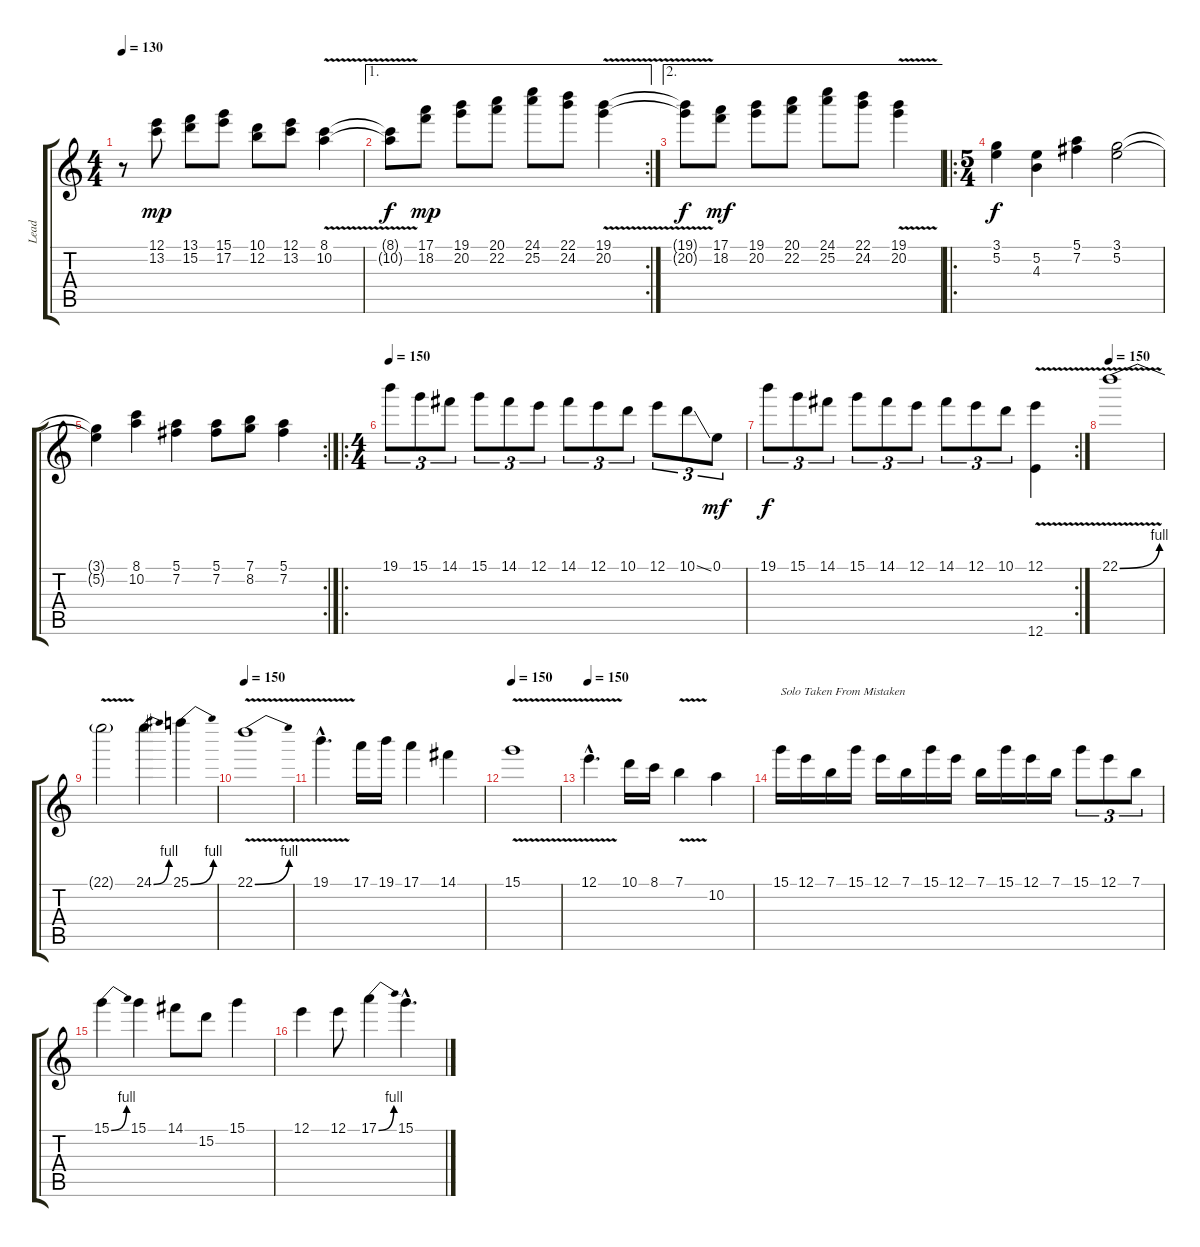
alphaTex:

\track ("Lead" "Lead") {instrument distortionguitar}
\staff {score tabs}
\tuning (E4 B3 G3 D3 A2 E2) {hide}
\ts (4 4)
\tempo 130
\clef g2
\ks c
r.8{dy mp} (12.1 13.2).8 (13.1 15.2).8 (15.1 17.2).8 (10.1 12.2).8 (12.1 13.2).8 (8.1{v} 10.2{v}).4 |
\ae 1
\rc 2
(8.1{t} 10.2{t}).8{dy f} (17.1 18.2).8{dy mp} (19.1 20.2).8 (20.1 22.2).8 (24.1 25.2).8 (22.1 24.2).8 (19.1{v} 20.2{v}).4 |
\ae 2
(19.1{t} 20.2{t}).8{dy f} (17.1 18.2).8{dy mf} (19.1 20.2).8 (20.1 22.2).8 (24.1 25.2).8 (22.1 24.2).8 (19.1{v} 20.2{v}).4 |
\ro
\ts (5 4)
(3.1 5.2).4{dy f volume 16 instrument overdrivenguitar} (5.2 4.3).4 (5.1 7.2).4 (3.1 5.2).2 |
\rc 2
(3.1{t} 5.2{t}).4 (8.1 10.2).4 (5.1 7.2).4 (5.1 7.2).8 (7.1 8.2).8 (5.1 7.2).4 |
\ro
\ts (4 4)
\tempo 150
19.1.8{tu (3 2)} 15.1.8{tu (3 2)} 14.1.8{tu (3 2)} 15.1.8{tu (3 2)} 14.1.8{tu (3 2)} 12.1.8{tu (3 2)} 14.1.8{tu (3 2)} 12.1.8{tu (3 2)} 10.1.8{tu (3 2)} 12.1.8{tu (3 2)} 10.1{ss}.8{tu (3 2)} 0.1.8{tu (3 2) dy mf} |
\rc 2
19.1.8{tu (3 2) dy f} 15.1.8{tu (3 2)} 14.1.8{tu (3 2)} 15.1.8{tu (3 2)} 14.1.8{tu (3 2)} 12.1.8{tu (3 2)} 14.1.8{tu (3 2)} 12.1.8{tu (3 2)} 10.1.8{tu (3 2)} (12.1{v} 12.6{v}).4 |
\tempo 150
22.1{be (bend 0 0 60 4) v}.1 |
22.1{t}.2 24.1{be (bend 0 0 60 4)}.4 25.1{be (bend 0 0 60 4)}.4 |
\tempo 150
22.1{be (bend 0 0 60 4) v}.1 |
19.1{v hac}.4{d} 17.1.16 19.1.16 17.1.4 14.1.4 |
\tempo 150
15.1{v}.1 |
\tempo 150
12.1{v hac}.4{d} 10.1.16 8.1.16 7.1{v}.4 10.2.4 |
15.1.16{txt "Solo Taken From Mistaken"} 12.1.16 7.1.16 15.1.16 12.1.16 7.1.16 15.1.16 12.1.16 7.1.16 15.1.16 12.1.16 7.1.16 15.1.8{tu (3 2)} 12.1.8{tu (3 2)} 7.1.8{tu (3 2)} |
15.1{be (bend 0 0 60 4)}.4 15.1.4 14.1.8 15.2.8 15.1.4 |
12.1.4 12.1.8 17.1{be (bend 0 0 60 4)}.4 15.1{hac}.4{d}
